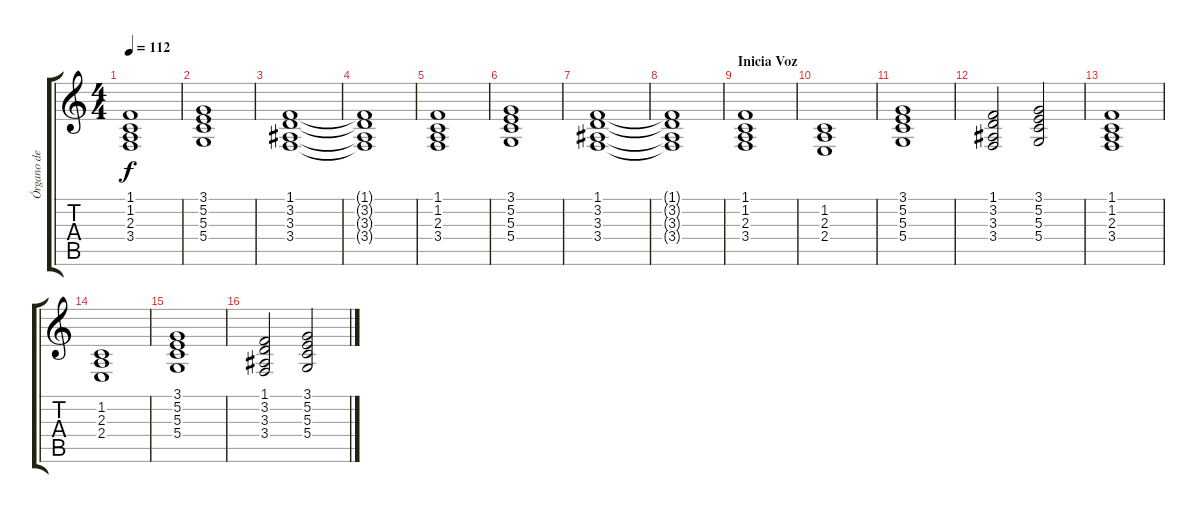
\track ("Órgano de Fondo" "Órgano de ") {instrument fx7echoes}
\staff {score tabs}
\tuning (E4 B3 G3 D3 A2 E2) {hide}
\ts (4 4)
\tempo 112
\clef g2
\ks c
(1.1 1.2 2.3 3.4).1{dy f instrument fx7echoes} |
(3.1 5.2 5.3 5.4).1 |
(1.1 3.2 3.3 3.4).1 |
(1.1{t} 3.2{t} 3.3{t} 3.4{t}).1 |
(1.1 1.2 2.3 3.4).1 |
(3.1 5.2 5.3 5.4).1 |
(1.1 3.2 3.3 3.4).1 |
(1.1{t} 3.2{t} 3.3{t} 3.4{t}).1 |
\section ("" "Inicia Voz")
(1.1 1.2 2.3 3.4).1{volume 6} |
(1.2 2.3 2.4).1 |
(3.1 5.2 5.3 5.4).1 |
(1.1 3.2 3.3 3.4).2 (3.1 5.2 5.3 5.4).2 |
(1.1 1.2 2.3 3.4).1 |
(1.2 2.3 2.4).1 |
(3.1 5.2 5.3 5.4).1 |
(1.1 3.2 3.3 3.4).2 (3.1 5.2 5.3 5.4).2
